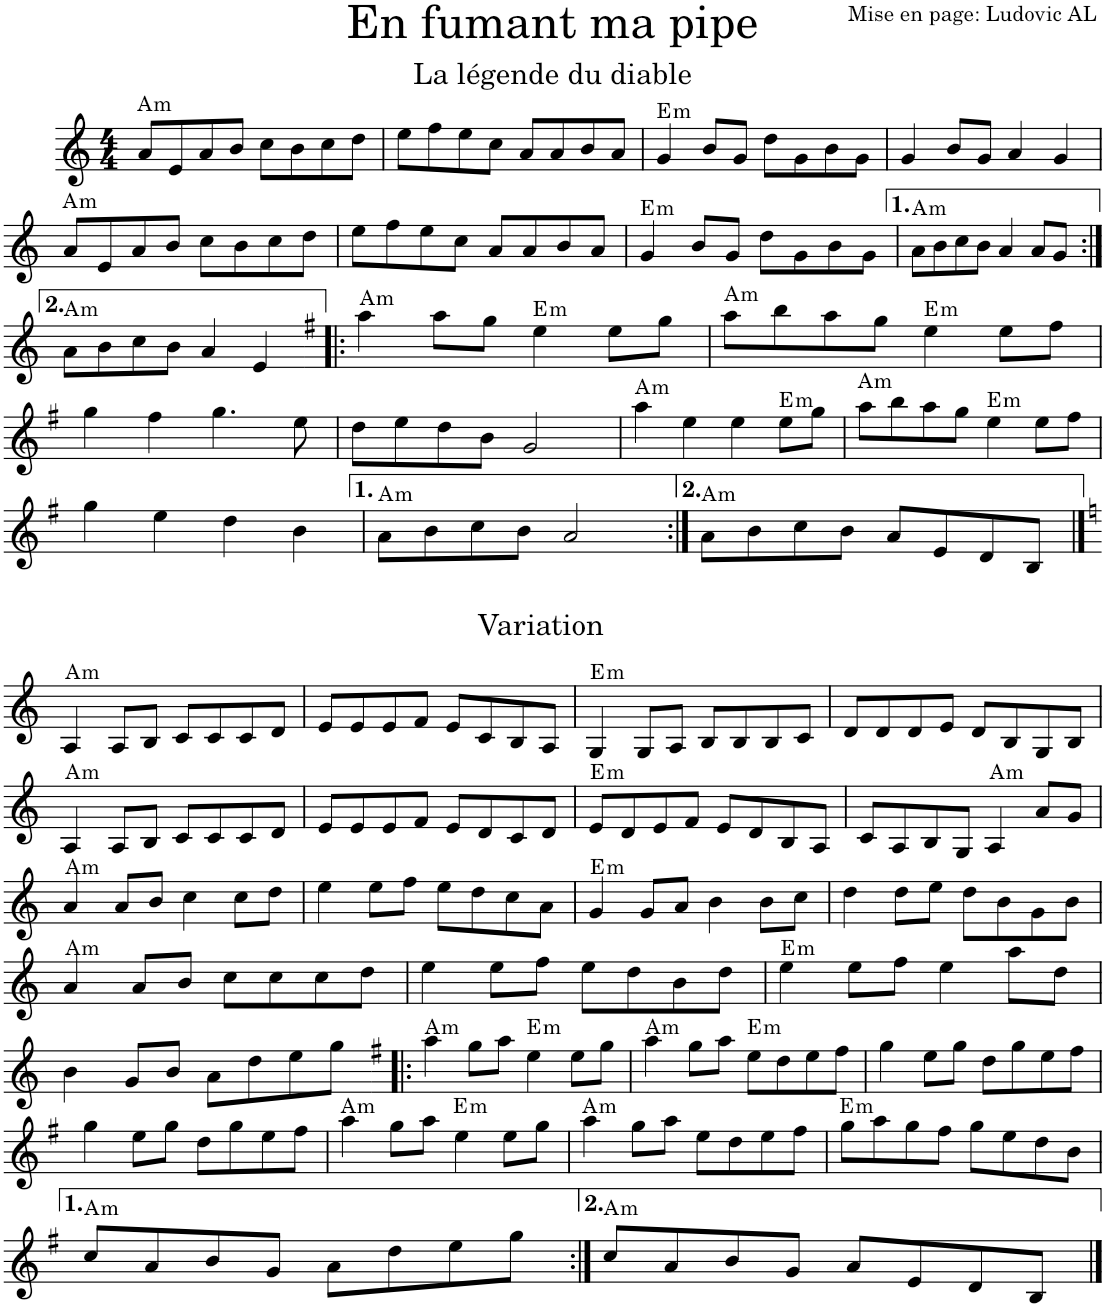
**kern	**harte
*part1	*part1
*staff1	*
*I"Violon	*
*I'Vln.	*
*clefG2	*
*k[]	*
*M4/4	*
=1	=1
!	!LO:H:kt=m
8a/L	A:min
8e/	.
8a/	.
8b/J	.
8cc\L	.
8b\	.
8cc\	.
8dd\J	.
=2	=2
8ee\L	.
8ff\	.
8ee\	.
8cc\J	.
8a/L	.
8a/	.
8b/	.
8a/J	.
=3	=3
!	!LO:H:kt=m
4g/	E:min
8b/L	.
8g/J	.
8dd\L	.
8g\	.
8b\	.
8g\J	.
=4	=4
4g/	.
8b/L	.
8g/J	.
4a/	.
4g/	.
!!LO:LB:g=z
=5	=5
!	!LO:H:kt=m
8a/L	A:min
8e/	.
8a/	.
8b/J	.
8cc\L	.
8b\	.
8cc\	.
8dd\J	.
=6	=6
8ee\L	.
8ff\	.
8ee\	.
8cc\J	.
8a/L	.
8a/	.
8b/	.
8a/J	.
=7	=7
!	!LO:H:kt=m
4g/	E:min
8b/L	.
8g/J	.
8dd\L	.
8g\	.
8b\	.
8g\J	.
=8	=8
!	!LO:H:kt=m
8a\L	A:min
8b\	.
8cc\	.
8b\J	.
4a/	.
8a/L	.
8g/J	.
!!LO:LB:g=z
=9:|!	=9:|!
!	!LO:H:kt=m
8a\L	A:min
8b\	.
8cc\	.
8b\J	.
4a/	.
4e/	.
=10!|:	=10!|:
*k[f#]	*
!	!LO:H:kt=m
4aa\	A:min
8aa\L	.
8gg\J	.
!	!LO:H:kt=m
4ee\	E:min
8ee\L	.
8gg\J	.
=11	=11
!	!LO:H:kt=m
8aa\L	A:min
8bb\	.
8aa\	.
8gg\J	.
!	!LO:H:kt=m
4ee\	E:min
8ee\L	.
8ff#\J	.
!!LO:LB:g=z
=12	=12
4gg\	.
4ff#\	.
4.gg\	.
8ee\	.
=13	=13
8dd\L	.
8ee\	.
8dd\	.
8b\J	.
2g/	.
=14	=14
!	!LO:H:kt=m
4aa\	A:min
4ee\	.
4ee\	.
!	!LO:H:kt=m
8ee\L	E:min
8gg\J	.
=15	=15
!	!LO:H:kt=m
8aa\L	A:min
8bb\	.
8aa\	.
8gg\J	.
!	!LO:H:kt=m
4ee\	E:min
8ee\L	.
8ff#\J	.
!!LO:LB:g=z
=16	=16
4gg\	.
4ee\	.
4dd\	.
4b\	.
=17	=17
!	!LO:H:kt=m
8a\L	A:min
8b\	.
8cc\	.
8b\J	.
2a/	.
=18:|!	=18:|!
!	!LO:H:kt=m
8a\L	A:min
8b\	.
8cc\	.
8b\J	.
8a/L	.
8e/	.
8d/	.
8B/J	.
!!LO:LB:g=z
==19	==19
*k[]	*
!	!LO:H:kt=m
4A/	A:min
8A/L	.
8B/J	.
8c/L	.
8c/	.
8c/	.
8d/J	.
=20	=20
8e/L	.
8e/	.
8e/	.
8f/J	.
8e/L	.
8c/	.
8B/	.
8A/J	.
=21	=21
!	!LO:H:kt=m
4G/	E:min
8G/L	.
8A/J	.
8B/L	.
8B/	.
8B/	.
8c/J	.
=22	=22
8d/L	.
8d/	.
8d/	.
8e/J	.
8d/L	.
8B/	.
8G/	.
8B/J	.
!!LO:LB:g=z
=23	=23
!	!LO:H:kt=m
4A/	A:min
8A/L	.
8B/J	.
8c/L	.
8c/	.
8c/	.
8d/J	.
=24	=24
8e/L	.
8e/	.
8e/	.
8f/J	.
8e/L	.
8d/	.
8c/	.
8d/J	.
=25	=25
!	!LO:H:kt=m
8e/L	E:min
8d/	.
8e/	.
8f/J	.
8e/L	.
8d/	.
8B/	.
8A/J	.
=26	=26
8c/L	.
8A/	.
8B/	.
8G/J	.
!	!LO:H:kt=m
4A/	A:min
8a/L	.
8g/J	.
!!LO:LB:g=z
=27	=27
!	!LO:H:kt=m
4a/	A:min
8a/L	.
8b/J	.
4cc\	.
8cc\L	.
8dd\J	.
=28	=28
4ee\	.
8ee\L	.
8ff\J	.
8ee\L	.
8dd\	.
8cc\	.
8a\J	.
=29	=29
!	!LO:H:kt=m
4g/	E:min
8g/L	.
8a/J	.
4b\	.
8b\L	.
8cc\J	.
=30	=30
4dd\	.
8dd\L	.
8ee\J	.
8dd\L	.
8b\	.
8g\	.
8b\J	.
!!LO:LB:g=z
=31	=31
!	!LO:H:kt=m
4a/	A:min
8a/L	.
8b/J	.
8cc\L	.
8cc\	.
8cc\	.
8dd\J	.
=32	=32
4ee\	.
8ee\L	.
8ff\J	.
8ee\L	.
8dd\	.
8b\	.
8dd\J	.
=33	=33
!	!LO:H:kt=m
4ee\	E:min
8ee\L	.
8ff\J	.
4ee\	.
8aa\L	.
8dd\J	.
!!LO:LB:g=z
=34	=34
4b\	.
8g/L	.
8b/J	.
8a\L	.
8dd\	.
8ee\	.
8gg\J	.
=35!|:	=35!|:
*k[f#]	*
!	!LO:H:kt=m
4aa\	A:min
8gg\L	.
8aa\J	.
!	!LO:H:kt=m
4ee\	E:min
8ee\L	.
8gg\J	.
=36	=36
!	!LO:H:kt=m
4aa\	A:min
8gg\L	.
8aa\J	.
!	!LO:H:kt=m
8ee\L	E:min
8dd\	.
8ee\	.
8ff#\J	.
=37	=37
4gg\	.
8ee\L	.
8gg\J	.
8dd\L	.
8gg\	.
8ee\	.
8ff#\J	.
!!LO:LB:g=z
=38	=38
4gg\	.
8ee\L	.
8gg\J	.
8dd\L	.
8gg\	.
8ee\	.
8ff#\J	.
=39	=39
!	!LO:H:kt=m
4aa\	A:min
8gg\L	.
8aa\J	.
!	!LO:H:kt=m
4ee\	E:min
8ee\L	.
8gg\J	.
=40	=40
!	!LO:H:kt=m
4aa\	A:min
8gg\L	.
8aa\J	.
8ee\L	.
8dd\	.
8ee\	.
8ff#\J	.
=41	=41
!	!LO:H:kt=m
8gg\L	E:min
8aa\	.
8gg\	.
8ff#\J	.
8gg\L	.
8ee\	.
8dd\	.
8b\J	.
!!LO:LB:g=z
=42	=42
!	!LO:H:kt=m
8cc/L	A:min
8a/	.
8b/	.
8g/J	.
8a\L	.
8dd\	.
8ee\	.
8gg\J	.
=43:|!	=43:|!
!	!LO:H:kt=m
8cc/L	A:min
8a/	.
8b/	.
8g/J	.
8a/L	.
8e/	.
8d/	.
8B/J	.
==	==
*-	*-
